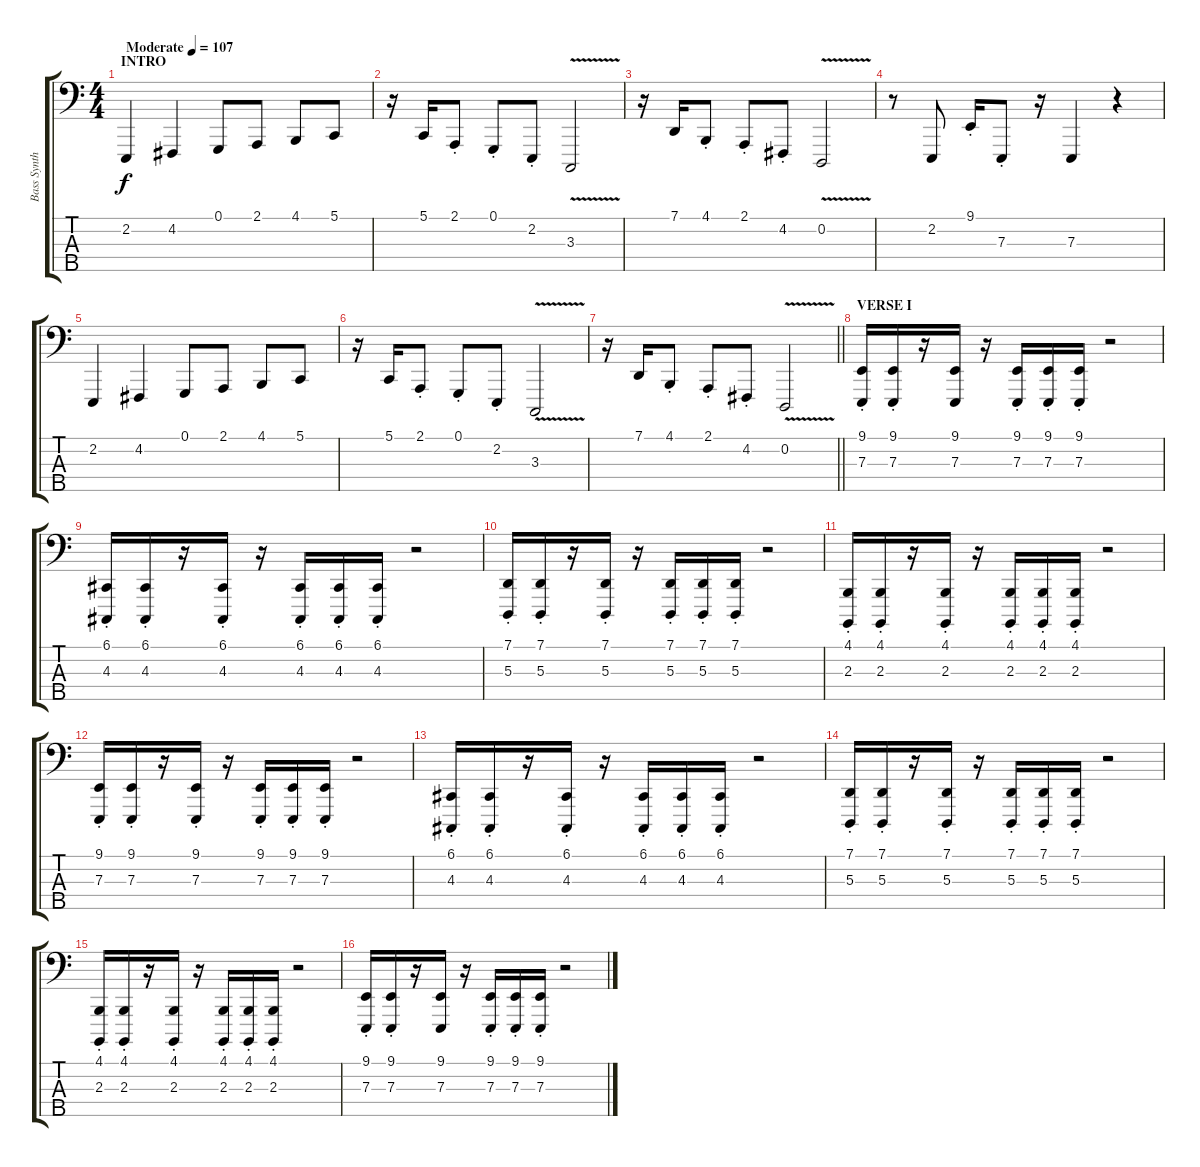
\track ("Bass Synth R" "Bass Synth") {instrument lead8bassandlead}
\staff {score tabs}
\tuning (G1 D1 A0 E0 B-1) {hide}
\ts (4 4)
\section ("" "INTRO")
\tempo (107 "Moderate")
\clef f4
\ks c
2.2.4{dy f instrument lead8bassandlead} 4.2.4 0.1.8 2.1.8 4.1.8 5.1.8 |
r.16 5.1.16 2.1{st}.8 0.1{st}.8 2.2{st}.8 3.3{v}.2 |
r.16 7.1.16 4.1{st}.8 2.1{st}.8 4.2{st}.8 0.2{v}.2 |
r.8 2.2.8 9.1{st}.16 7.3{st}.8 r.16 7.3.4 r.4 |
2.2.4 4.2.4 0.1.8 2.1.8 4.1.8 5.1.8 |
r.16 5.1.16 2.1{st}.8 0.1{st}.8 2.2{st}.8 3.3{v}.2 |
\barLineRight lightlight
r.16 7.1.16 4.1{st}.8 2.1{st}.8 4.2{st}.8 0.2{v}.2 |
\section ("" "VERSE I")
(9.1{st} 7.3).16 (9.1{st} 7.3).16 r.16 (9.1 7.3).16 r.16 (9.1{st} 7.3).16 (9.1{st} 7.3).16 (9.1{st} 7.3).16 r.2 |
(6.1{st} 4.3).16 (6.1{st} 4.3).16 r.16 (6.1{st} 4.3).16 r.16 (6.1{st} 4.3).16 (6.1{st} 4.3).16 (6.1{st} 4.3).16 r.2 |
(7.1{st} 5.3).16 (7.1{st} 5.3).16 r.16 (7.1{st} 5.3).16 r.16 (7.1{st} 5.3).16 (7.1{st} 5.3).16 (7.1{st} 5.3).16 r.2 |
(4.1{st} 2.3).16 (4.1{st} 2.3).16 r.16 (4.1{st} 2.3).16 r.16 (4.1{st} 2.3).16 (4.1{st} 2.3).16 (4.1{st} 2.3).16 r.2 |
(9.1{st} 7.3).16 (9.1{st} 7.3).16 r.16 (9.1{st} 7.3).16 r.16 (9.1{st} 7.3).16 (9.1{st} 7.3).16 (9.1{st} 7.3).16 r.2 |
(6.1{st} 4.3).16 (6.1{st} 4.3).16 r.16 (6.1{st} 4.3).16 r.16 (6.1{st} 4.3).16 (6.1{st} 4.3).16 (6.1{st} 4.3).16 r.2 |
(7.1{st} 5.3).16 (7.1{st} 5.3).16 r.16 (7.1{st} 5.3).16 r.16 (7.1{st} 5.3).16 (7.1{st} 5.3).16 (7.1{st} 5.3).16 r.2 |
(4.1{st} 2.3).16 (4.1{st} 2.3).16 r.16 (4.1{st} 2.3).16 r.16 (4.1{st} 2.3).16 (4.1{st} 2.3).16 (4.1{st} 2.3).16 r.2 |
(9.1{st} 7.3).16 (9.1{st} 7.3).16 r.16 (9.1 7.3).16 r.16 (9.1{st} 7.3).16 (9.1{st} 7.3).16 (9.1{st} 7.3).16 r.2
